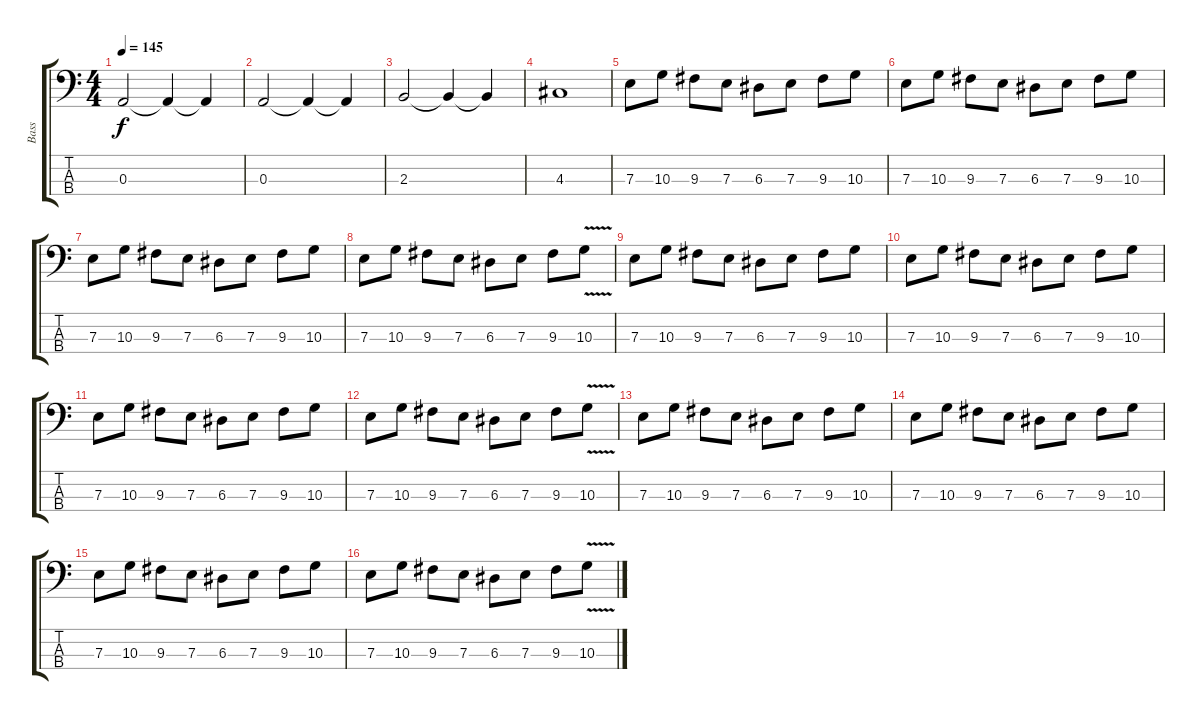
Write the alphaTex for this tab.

\track ("Bass" "Bass") {instrument electricbasspick}
\staff {score tabs}
\tuning (G2 D2 A1 E1) {hide}
\ts (4 4)
\tempo 145
\clef f4
\ks c
0.3.2{dy f} 0.3{t}.4 0.3{t}.4 |
0.3.2 0.3{t}.4 0.3{t}.4 |
2.3.2 2.3{t}.4 2.3{t}.4 |
4.3.1 |
7.3.8 10.3.8 9.3.8 7.3.8 6.3.8 7.3.8 9.3.8 10.3.8 |
7.3.8 10.3.8 9.3.8 7.3.8 6.3.8 7.3.8 9.3.8 10.3.8 |
7.3.8 10.3.8 9.3.8 7.3.8 6.3.8 7.3.8 9.3.8 10.3.8 |
7.3.8 10.3.8 9.3.8 7.3.8 6.3.8 7.3.8 9.3.8 10.3{v}.8 |
7.3.8 10.3.8 9.3.8 7.3.8 6.3.8 7.3.8 9.3.8 10.3.8 |
7.3.8 10.3.8 9.3.8 7.3.8 6.3.8 7.3.8 9.3.8 10.3.8 |
7.3.8 10.3.8 9.3.8 7.3.8 6.3.8 7.3.8 9.3.8 10.3.8 |
7.3.8 10.3.8 9.3.8 7.3.8 6.3.8 7.3.8 9.3.8 10.3{v}.8 |
7.3.8 10.3.8 9.3.8 7.3.8 6.3.8 7.3.8 9.3.8 10.3.8 |
7.3.8 10.3.8 9.3.8 7.3.8 6.3.8 7.3.8 9.3.8 10.3.8 |
7.3.8 10.3.8 9.3.8 7.3.8 6.3.8 7.3.8 9.3.8 10.3.8 |
7.3.8 10.3.8 9.3.8 7.3.8 6.3.8 7.3.8 9.3.8 10.3{v}.8
